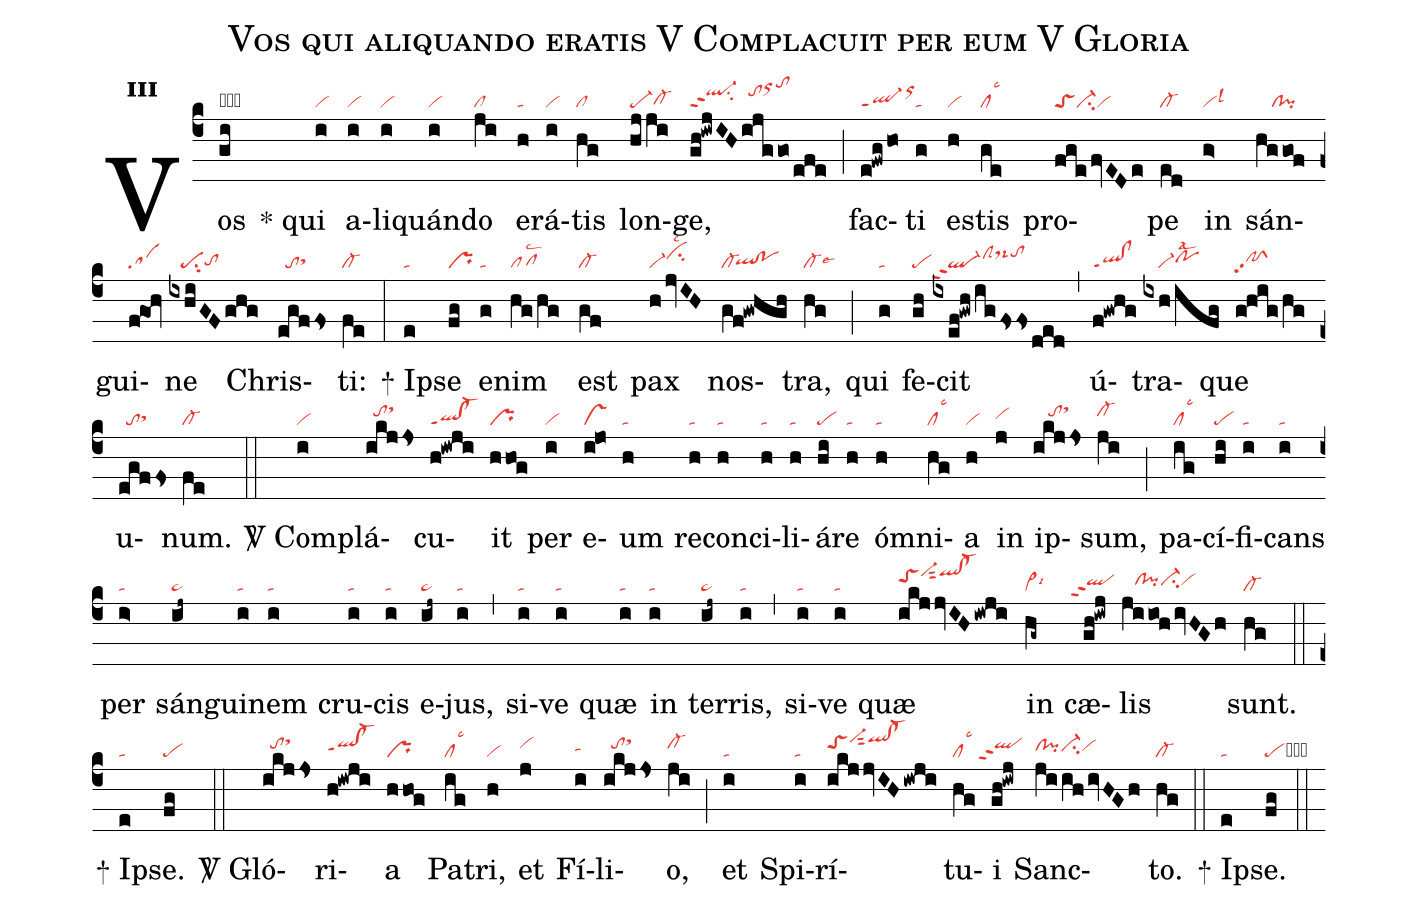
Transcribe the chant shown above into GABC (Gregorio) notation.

name:Vos qui aliquando eratis V Complacuit per eum V Gloria;
office-part:re;
mode:3;
nabc-lines:1;
%%
initial-style: 1;
name: Vos qui aliquando eratis;
mode:3
office-part: Responsorium;
annotation: Resp.;
annotation:iii;
nabc-lines:1;
%%
(c4) Vos(gi|obpeS) <sp>*</sp> qui(i|vi) a(i|vi)li(i|vi)quán(i|vi)do(ji|cl) e(h|ta)rá(i|vi)tis(hg|cl) lon(hjji|pe-cl-hg)ge,(gh!iwjIHijggo/efe|ql-hjppt2su2tohjorhltohm) (;) fac(e!fwg/ho|ql-ppt1orhk)ti(g|ta) es(h|vi)tis(ge|cllsc3) pro(fgefvEDe|toSci-vi)pe(ed|cl-) in(g>|vilsl3) sán(hggof|////cl!pi)gui(f!goh|sa)ne(ixhiGFghg|///pesu2tohg) Chris(egffs|//tosthh)ti:(fe|cl-) (:)

<sp>+</sp> Ip(e|ta)se(fg|pr) e(g|ta)nim(hg/hg|pflsc2) est(gf|cl-) pax(h/jvIH|vi-cihilsc2) nos(gf!gwhgh|cl-`qlhg!pohg)tra,(hg|cl-lse6) (;) qui(g|ta) fe(gh|pe)cit(ixef!gwh/ig/fssded|ql-ppt2clShids-hjtohj) (,) ú(f!gwhg|ql!clppt1)tra(ixh/ifg|////vi-pohhlsal2)que(g!hig/hg|pfShhpp2) u(egfFs|//tosthh)num.(fe|cl-) (::)

<sp>V/</sp> Com(i|vi)plá(ikjJs|//tohisthk)cu(h!iwji|ql!cl-ppt1)it(hhog|pr) per(i|vi) e(i!jo|vs)um(h|ta) re(h|ta)con(h|ta)ci(h|ta)li(h|ta)á(hi|pe)re(h|ta) óm(h|ta)ni(hg|cllsc3)a(h|vi) in(j|vihh) ip(ikjJs|////tohisthk)sum,(ji|cl-hi) (;) pa(ig|cllsc3)cí(hi|pe)fi(i|ta)cans(i|ta) per(i>|ta) sán(ij~|ta>)gui(i|ta)nem(i|ta) cru(i|ta)cis(i|ta) e(ij~|ta>)jus,(i|ta) (,) si(i|ta)ve(i|ta) quæ(i|ta) in(i|ta) ter(ij~|ta>)ris,(i|ta) (,) si(i|ta)ve(i|ta) quæ(ikjjvIH/iwji|toShivi-hksut2qlhk!cl-hk) in(hg~|vi>lsi6) cæ(gh!iwj|```qlhhppt2)lis(jiioh/ivHGh|///clhh!pihhci-hhvihh) sunt.(hg|cl-) (::)

<sp>+</sp> Ip(e|ta)se.(fg|pe) (::)

<sp>V/</sp> Gló(ikjjs|//tohisthk)ri(h!iwji|qlhh!cl-hhppt1)a(hho!g|pr) Pa(ig|cllsc3)tri,(h|vi) et(j|vihi) Fí(i|tahh)li(ikjjs|//tohisthk)o,(ji|cl-hi) (;) et(i|ta) Spi(i|ta)rí(ikjjvIHiwji|toShivi-hksut2qlhk!cl-hk)tu(hg|cllsc3)i(gh!iwj|```qlhippt2) Sanc(jiihivHGh|clhh!pihhci-hhvihh)to.(hg|cl-) (::)

<sp>+</sp> Ip(e|ta)se.(fg|pecb) (::)
